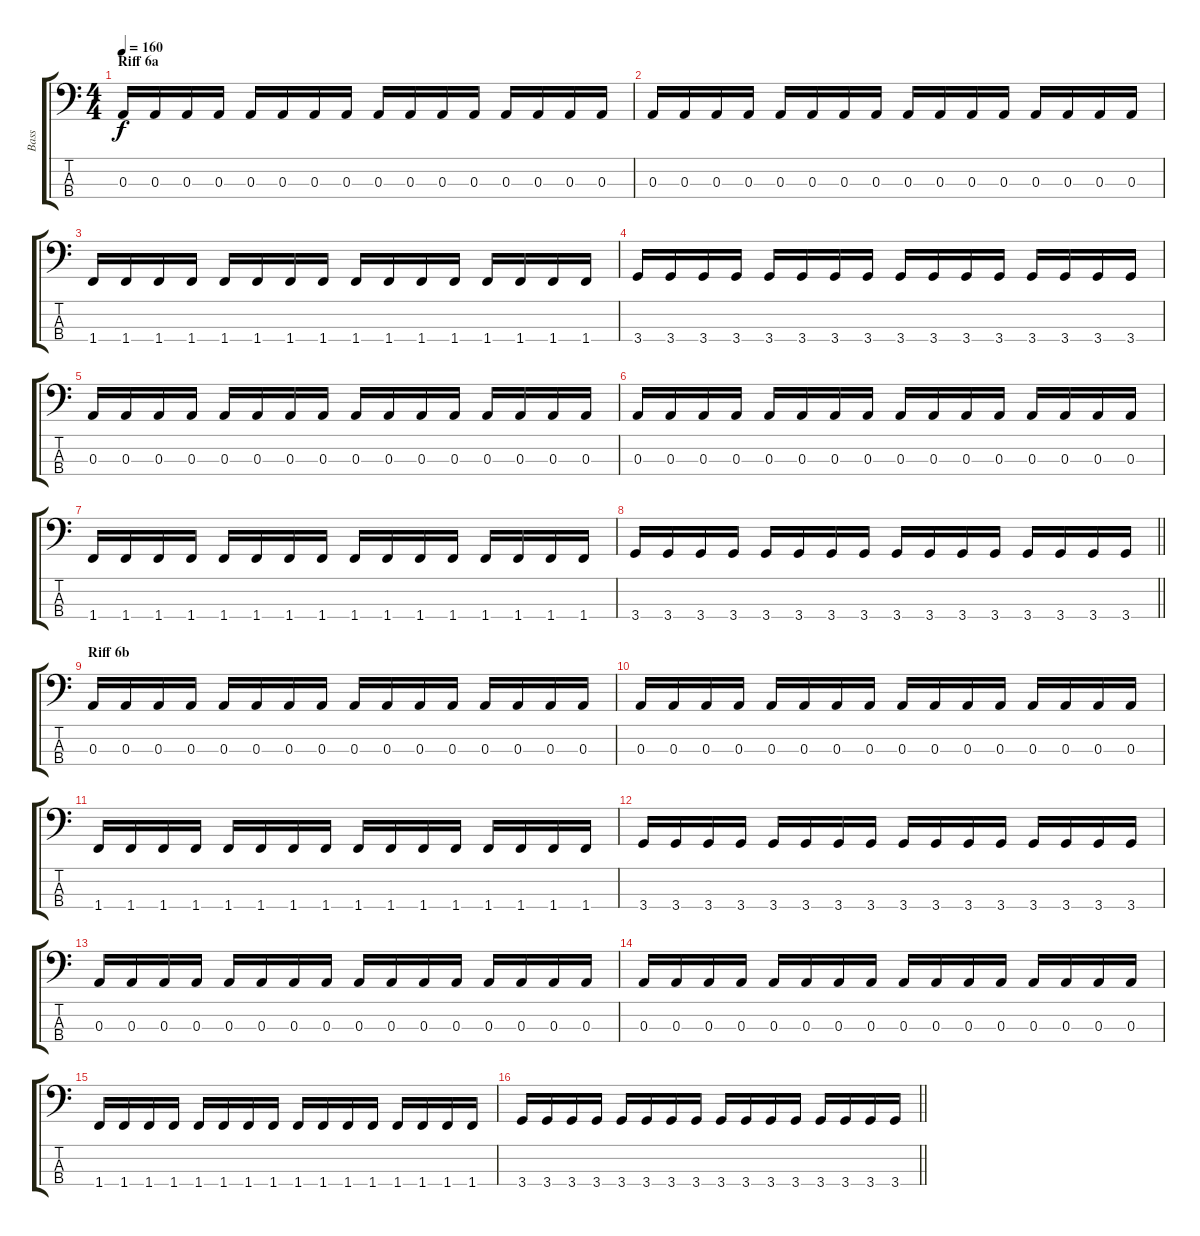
\track ("Bass" "Bass") {instrument electricbasspick}
\staff {score tabs}
\tuning (G2 D2 A1 E1) {hide}
\ts (4 4)
\section ("" "Riff 6a")
\tempo 160
\clef f4
\ks c
0.3.16{dy f} 0.3.16 0.3.16 0.3.16 0.3.16 0.3.16 0.3.16 0.3.16 0.3.16 0.3.16 0.3.16 0.3.16 0.3.16 0.3.16 0.3.16 0.3.16 |
0.3.16 0.3.16 0.3.16 0.3.16 0.3.16 0.3.16 0.3.16 0.3.16 0.3.16 0.3.16 0.3.16 0.3.16 0.3.16 0.3.16 0.3.16 0.3.16 |
1.4.16 1.4.16 1.4.16 1.4.16 1.4.16 1.4.16 1.4.16 1.4.16 1.4.16 1.4.16 1.4.16 1.4.16 1.4.16 1.4.16 1.4.16 1.4.16 |
3.4.16 3.4.16 3.4.16 3.4.16 3.4.16 3.4.16 3.4.16 3.4.16 3.4.16 3.4.16 3.4.16 3.4.16 3.4.16 3.4.16 3.4.16 3.4.16 |
0.3.16 0.3.16 0.3.16 0.3.16 0.3.16 0.3.16 0.3.16 0.3.16 0.3.16 0.3.16 0.3.16 0.3.16 0.3.16 0.3.16 0.3.16 0.3.16 |
0.3.16 0.3.16 0.3.16 0.3.16 0.3.16 0.3.16 0.3.16 0.3.16 0.3.16 0.3.16 0.3.16 0.3.16 0.3.16 0.3.16 0.3.16 0.3.16 |
1.4.16 1.4.16 1.4.16 1.4.16 1.4.16 1.4.16 1.4.16 1.4.16 1.4.16 1.4.16 1.4.16 1.4.16 1.4.16 1.4.16 1.4.16 1.4.16 |
\barLineRight lightlight
3.4.16 3.4.16 3.4.16 3.4.16 3.4.16 3.4.16 3.4.16 3.4.16 3.4.16 3.4.16 3.4.16 3.4.16 3.4.16 3.4.16 3.4.16 3.4.16 |
\section ("" "Riff 6b")
0.3.16 0.3.16 0.3.16 0.3.16 0.3.16 0.3.16 0.3.16 0.3.16 0.3.16 0.3.16 0.3.16 0.3.16 0.3.16 0.3.16 0.3.16 0.3.16 |
0.3.16 0.3.16 0.3.16 0.3.16 0.3.16 0.3.16 0.3.16 0.3.16 0.3.16 0.3.16 0.3.16 0.3.16 0.3.16 0.3.16 0.3.16 0.3.16 |
1.4.16 1.4.16 1.4.16 1.4.16 1.4.16 1.4.16 1.4.16 1.4.16 1.4.16 1.4.16 1.4.16 1.4.16 1.4.16 1.4.16 1.4.16 1.4.16 |
3.4.16 3.4.16 3.4.16 3.4.16 3.4.16 3.4.16 3.4.16 3.4.16 3.4.16 3.4.16 3.4.16 3.4.16 3.4.16 3.4.16 3.4.16 3.4.16 |
0.3.16 0.3.16 0.3.16 0.3.16 0.3.16 0.3.16 0.3.16 0.3.16 0.3.16 0.3.16 0.3.16 0.3.16 0.3.16 0.3.16 0.3.16 0.3.16 |
0.3.16 0.3.16 0.3.16 0.3.16 0.3.16 0.3.16 0.3.16 0.3.16 0.3.16 0.3.16 0.3.16 0.3.16 0.3.16 0.3.16 0.3.16 0.3.16 |
1.4.16 1.4.16 1.4.16 1.4.16 1.4.16 1.4.16 1.4.16 1.4.16 1.4.16 1.4.16 1.4.16 1.4.16 1.4.16 1.4.16 1.4.16 1.4.16 |
\barLineRight lightlight
3.4.16 3.4.16 3.4.16 3.4.16 3.4.16 3.4.16 3.4.16 3.4.16 3.4.16 3.4.16 3.4.16 3.4.16 3.4.16 3.4.16 3.4.16 3.4.16
